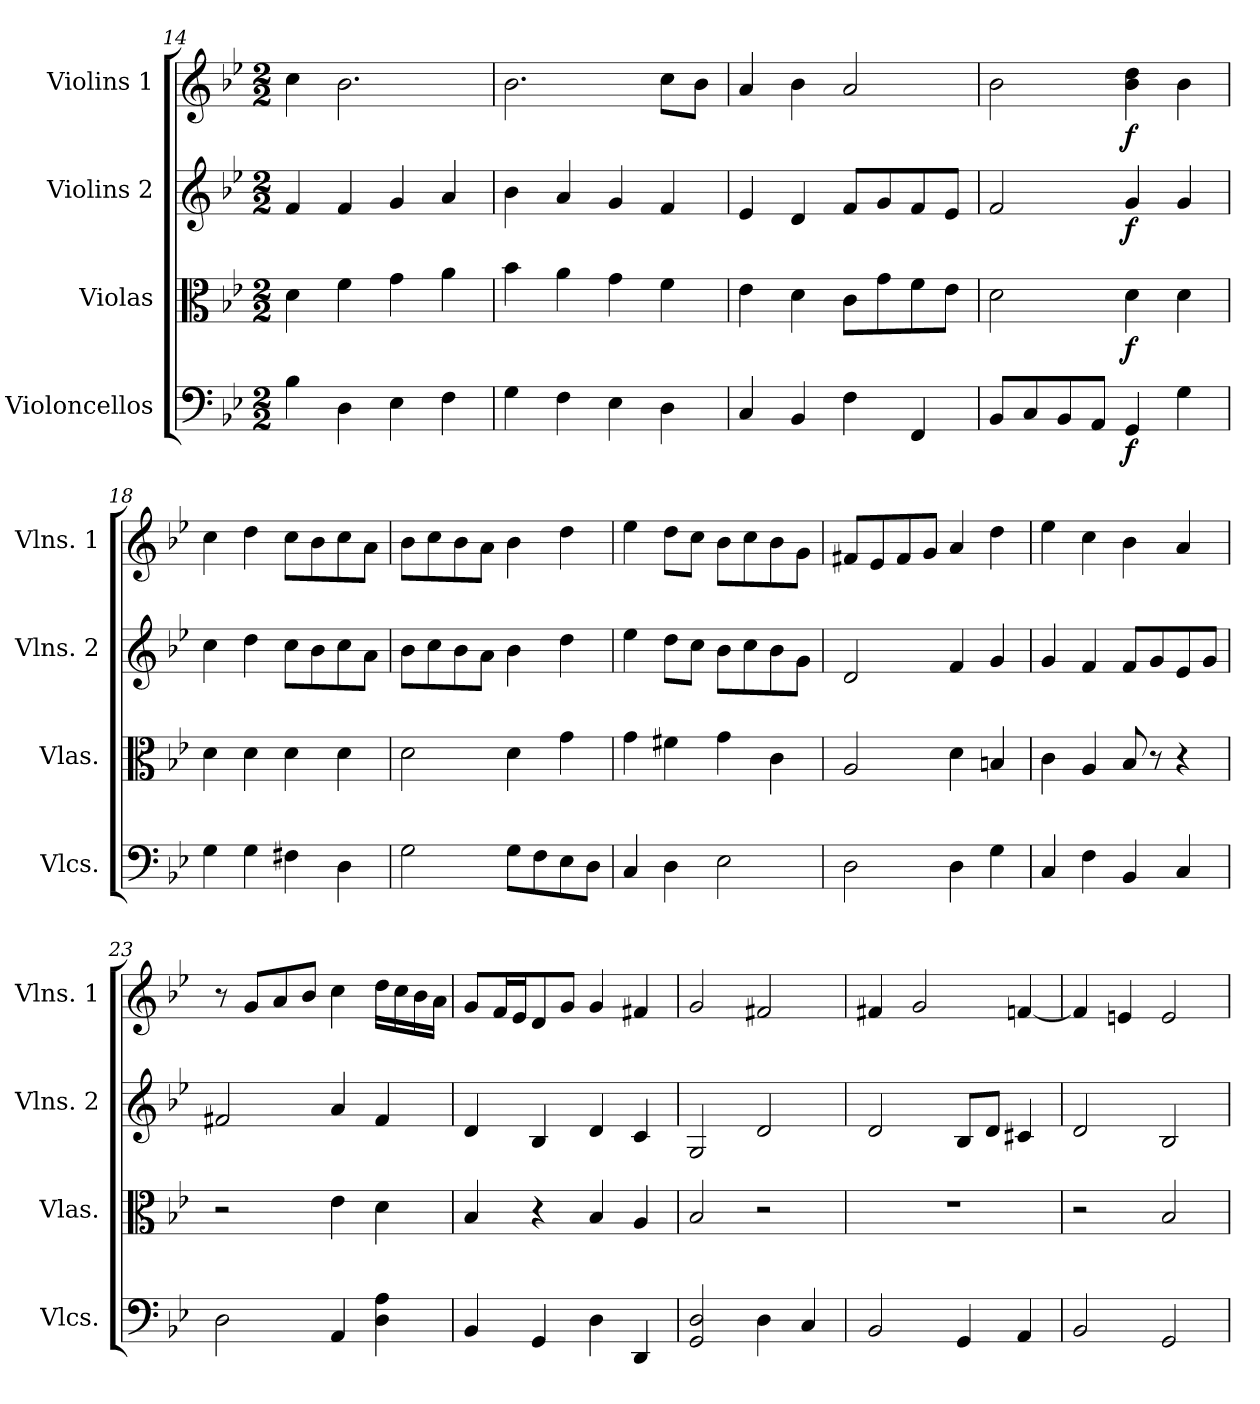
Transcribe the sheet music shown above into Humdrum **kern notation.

**kern	**dynam	**kern	**dynam	**kern	**dynam	**kern	**dynam
*part4	*part4	*part3	*part3	*part2	*part2	*part1	*part1
*staff4	*staff4	*staff3	*staff3	*staff2	*staff2	*staff1	*staff1
*I"Violoncellos	*	*I"Violas	*	*I"Violins 2	*	*I"Violins 1	*
*I'Vlcs.	*	*I'Vlas.	*	*I'Vlns. 2	*	*I'Vlns. 1	*
*clefF4	*	*clefC3	*	*clefG2	*	*clefG2	*
*k[b-e-]	*	*k[b-e-]	*	*k[b-e-]	*	*k[b-e-]	*
*B-:	*	*B-:	*	*B-:	*	*B-:	*
*M2/2	*	*M2/2	*	*M2/2	*	*M2/2	*
=14	=14	=14	=14	=14	=14	=14	=14
4B-\	.	4d\	.	4f/	.	4cc\	.
4D\	.	4f\	.	4f/	.	2.b-\	.
4E-\	.	4g\	.	4g/	.	.	.
4F\	.	4a\	.	4a/	.	.	.
=15	=15	=15	=15	=15	=15	=15	=15
4G\	.	4b-\	.	4b-\	.	2.b-\	.
4F\	.	4a\	.	4a/	.	.	.
4E-\	.	4g\	.	4g/	.	.	.
4D\	.	4f\	.	4f/	.	8cc\L	.
.	.	.	.	.	.	8b-\J	.
=16	=16	=16	=16	=16	=16	=16	=16
4C/	.	4e-\	.	4e-/	.	4a/	.
4BB-/	.	4d\	.	4d/	.	4b-\	.
4F\	.	8c\L	.	8f/L	.	2a/	.
.	.	8g\	.	8g/	.	.	.
4FF/	.	8f\	.	8f/	.	.	.
.	.	8e-\J	.	8e-/J	.	.	.
=17	=17	=17	=17	=17	=17	=17	=17
8BB-/L	.	2d\	.	2f/	.	2b-\	.
8C/	.	.	.	.	.	.	.
8BB-/	.	.	.	.	.	.	.
8AA/J	.	.	.	.	.	.	.
!	!LO:DY:b	!	!LO:DY:b	!	!LO:DY:b	!	!LO:DY:b
4GG/	f	4d\	f	4g/	f	4b-\ 4dd\	f
4G\	.	4d\	.	4g/	.	4b-\	.
=18	=18	=18	=18	=18	=18	=18	=18
4G\	.	4d\	.	4cc\	.	4cc\	.
4G\	.	4d\	.	4dd\	.	4dd\	.
4F#X\	.	4d\	.	8cc\L	.	8cc\L	.
.	.	.	.	8b-\	.	8b-\	.
4D\	.	4d\	.	8cc\	.	8cc\	.
.	.	.	.	8a\J	.	8a\J	.
!!LO:LB:g=z
=19	=19	=19	=19	=19	=19	=19	=19
2G\	.	2d\	.	8b-\L	.	8b-\L	.
.	.	.	.	8cc\	.	8cc\	.
.	.	.	.	8b-\	.	8b-\	.
.	.	.	.	8a\J	.	8a\J	.
8G\L	.	4d\	.	4b-\	.	4b-\	.
8F\	.	.	.	.	.	.	.
8E-\	.	4g\	.	4dd\	.	4dd\	.
8D\J	.	.	.	.	.	.	.
=20	=20	=20	=20	=20	=20	=20	=20
4C/	.	4g\	.	4ee-\	.	4ee-\	.
4D\	.	4f#X\	.	8dd\L	.	8dd\L	.
.	.	.	.	8cc\J	.	8cc\J	.
2E-\	.	4g\	.	8b-\L	.	8b-\L	.
.	.	.	.	8cc\	.	8cc\	.
.	.	4c\	.	8b-\	.	8b-\	.
.	.	.	.	8g\J	.	8g\J	.
=21	=21	=21	=21	=21	=21	=21	=21
2D\	.	2A/	.	2d/	.	8f#X/L	.
.	.	.	.	.	.	8e-/	.
.	.	.	.	.	.	8f#/	.
.	.	.	.	.	.	8g/J	.
4D\	.	4d\	.	4f/	.	4a/	.
4G\	.	4Bn/	.	4g/	.	4dd\	.
=22	=22	=22	=22	=22	=22	=22	=22
4C/	.	4c\	.	4g/	.	4ee-\	.
4F\	.	4A/	.	4f/	.	4cc\	.
4BB-/	.	8B-/	.	8f/L	.	4b-\	.
.	.	8r	.	8g/	.	.	.
4C/	.	4r	.	8e-/	.	4a/	.
.	.	.	.	8g/J	.	.	.
=23	=23	=23	=23	=23	=23	=23	=23
2D\	.	2r	.	2f#X/	.	8r	.
.	.	.	.	.	.	8g/L	.
.	.	.	.	.	.	8a/	.
.	.	.	.	.	.	8b-/J	.
4AA/	.	4e-\	.	4a/	.	4cc\	.
4D\ 4A\	.	4d\	.	4f#/	.	16dd\LL	.
.	.	.	.	.	.	16cc\	.
.	.	.	.	.	.	16b-\	.
.	.	.	.	.	.	16a\JJ	.
!!LO:LB:g=z
=24	=24	=24	=24	=24	=24	=24	=24
4BB-/	.	4B-/	.	4d/	.	8g/L	.
.	.	.	.	.	.	16f/L	.
.	.	.	.	.	.	16e-/J	.
4GG/	.	4r	.	4B-/	.	8d/	.
.	.	.	.	.	.	8g/J	.
4D\	.	4B-/	.	4d/	.	4g/	.
4DD/	.	4A/	.	4c/	.	4f#X/	.
=25	=25	=25	=25	=25	=25	=25	=25
2GG/ 2D/	.	2B-/	.	2G/	.	2g/	.
4D\	.	2r	.	2d/	.	2f#X/	.
4C/	.	.	.	.	.	.	.
=26	=26	=26	=26	=26	=26	=26	=26
2BB-/	.	1r	.	2d/	.	4f#X/	.
.	.	.	.	.	.	2g/	.
4GG/	.	.	.	8B-/L	.	.	.
.	.	.	.	8d/J	.	.	.
4AA/	.	.	.	4c#X/	.	[4fn/	.
=27	=27	=27	=27	=27	=27	=27	=27
2BB-/	.	2r	.	2d/	.	4f/]	.
.	.	.	.	.	.	4en/	.
2GG/	.	2B-/	.	2B-/	.	2e/	.
=	=	=	=	=	=	=	=
*-	*-	*-	*-	*-	*-	*-	*-
